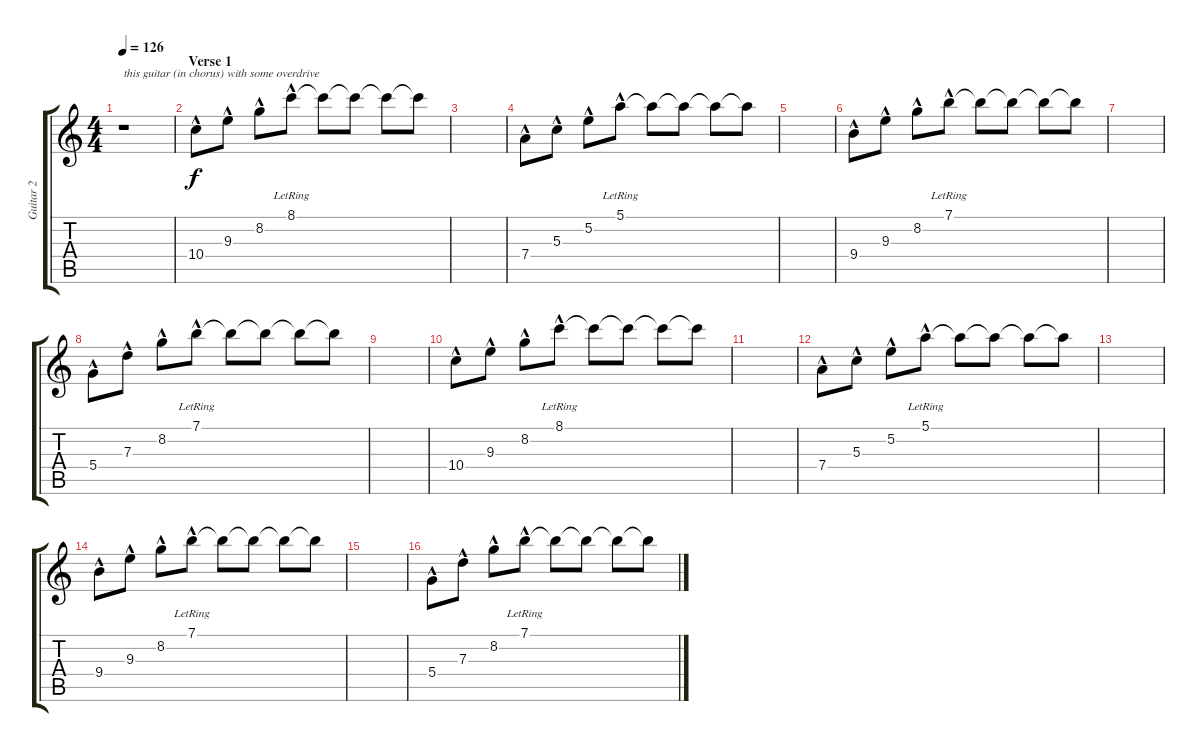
\track ("Guitar 2" "Guitar 2") {instrument electricguitarjazz}
\staff {score tabs}
\tuning (E4 B3 G3 D3 A2 E2) {hide}
\ts (4 4)
\tempo 126
\clef g2
\ks c
r.1{txt "this guitar (in chorus) with some overdrive" dy f instrument electricguitarjazz} |
\section ("" "Verse 1")
10.4{hac}.8 9.3{hac}.8 8.2{hac}.8 8.1{hac lr}.8 8.1{t}.8 8.1{t}.8 8.1{t}.8 8.1{t}.8 |
|
7.4{hac}.8 5.3{hac}.8 5.2{hac}.8 5.1{hac lr}.8 5.1{t}.8 5.1{t}.8 5.1{t}.8 5.1{t}.8 |
|
9.4{hac}.8 9.3{hac}.8 8.2{hac}.8 7.1{hac lr}.8 7.1{t}.8 7.1{t}.8 7.1{t}.8 7.1{t}.8 |
|
5.4{hac}.8 7.3{hac}.8 8.2{hac}.8 7.1{hac lr}.8 7.1{t}.8 7.1{t}.8 7.1{t}.8 7.1{t}.8 |
|
10.4{hac}.8 9.3{hac}.8 8.2{hac}.8 8.1{hac lr}.8 8.1{t}.8 8.1{t}.8 8.1{t}.8 8.1{t}.8 |
|
7.4{hac}.8 5.3{hac}.8 5.2{hac}.8 5.1{hac lr}.8 5.1{t}.8 5.1{t}.8 5.1{t}.8 5.1{t}.8 |
|
9.4{hac}.8 9.3{hac}.8 8.2{hac}.8 7.1{hac lr}.8 7.1{t}.8 7.1{t}.8 7.1{t}.8 7.1{t}.8 |
|
5.4{hac}.8 7.3{hac}.8 8.2{hac}.8 7.1{hac lr}.8 7.1{t}.8 7.1{t}.8 7.1{t}.8 7.1{t}.8
